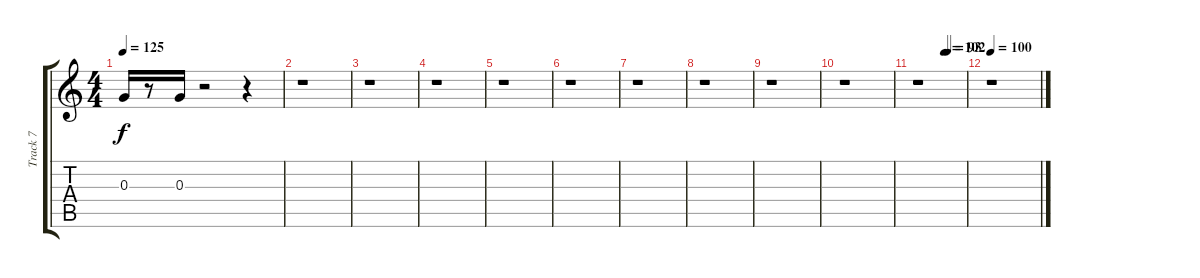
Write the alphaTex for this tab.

\track ("Track 7" "Track 7") {instrument electricguitarmuted}
\staff {score tabs}
\tuning (E4 B3 G3 D3 A2 E2) {hide}
\ts (4 4)
\tempo 125
\clef g2
\ks c
0.3.16{dy f} r.8 0.3.16 r.2 r.4 |
r.1 |
r.1 |
r.1 |
r.1 |
r.1 |
r.1 |
r.1 |
r.1 |
r.1 |
\tempo (102 0.5625)
\tempo (93 0.625)
r.1 |
\tempo 100
r.1
